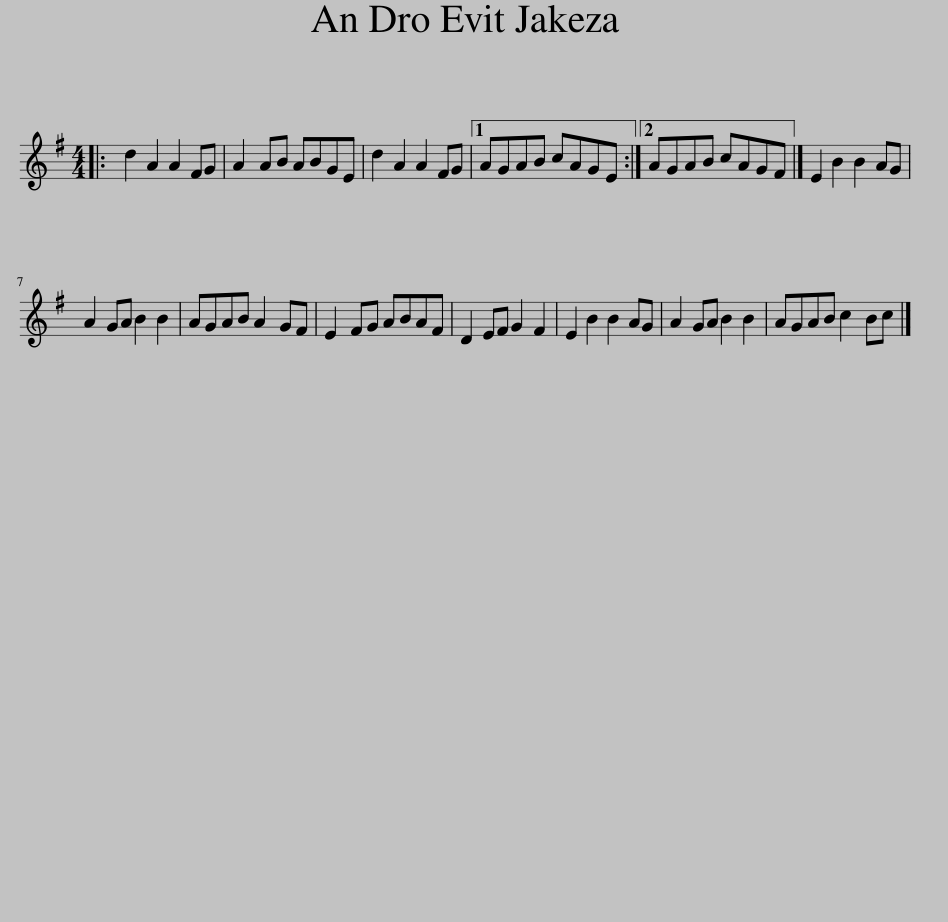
X:1
L:1/8
M:4/4
I:linebreak $
K:G
V:1 treble
V:1
|: d2 A2 A2 FG | A2 AB ABGE | d2 A2 A2 FG |1 AGAB cAGE :|2 AGAB cAGF |] %5
 E2 B2 B2 AG |$ A2 GA B2 B2 | AGAB A2 GF | E2 FG ABAF | D2 EF G2 F2 | %10
 E2 B2 B2 AG | A2 GA B2 B2 | AGAB c2 Bc |] %13
